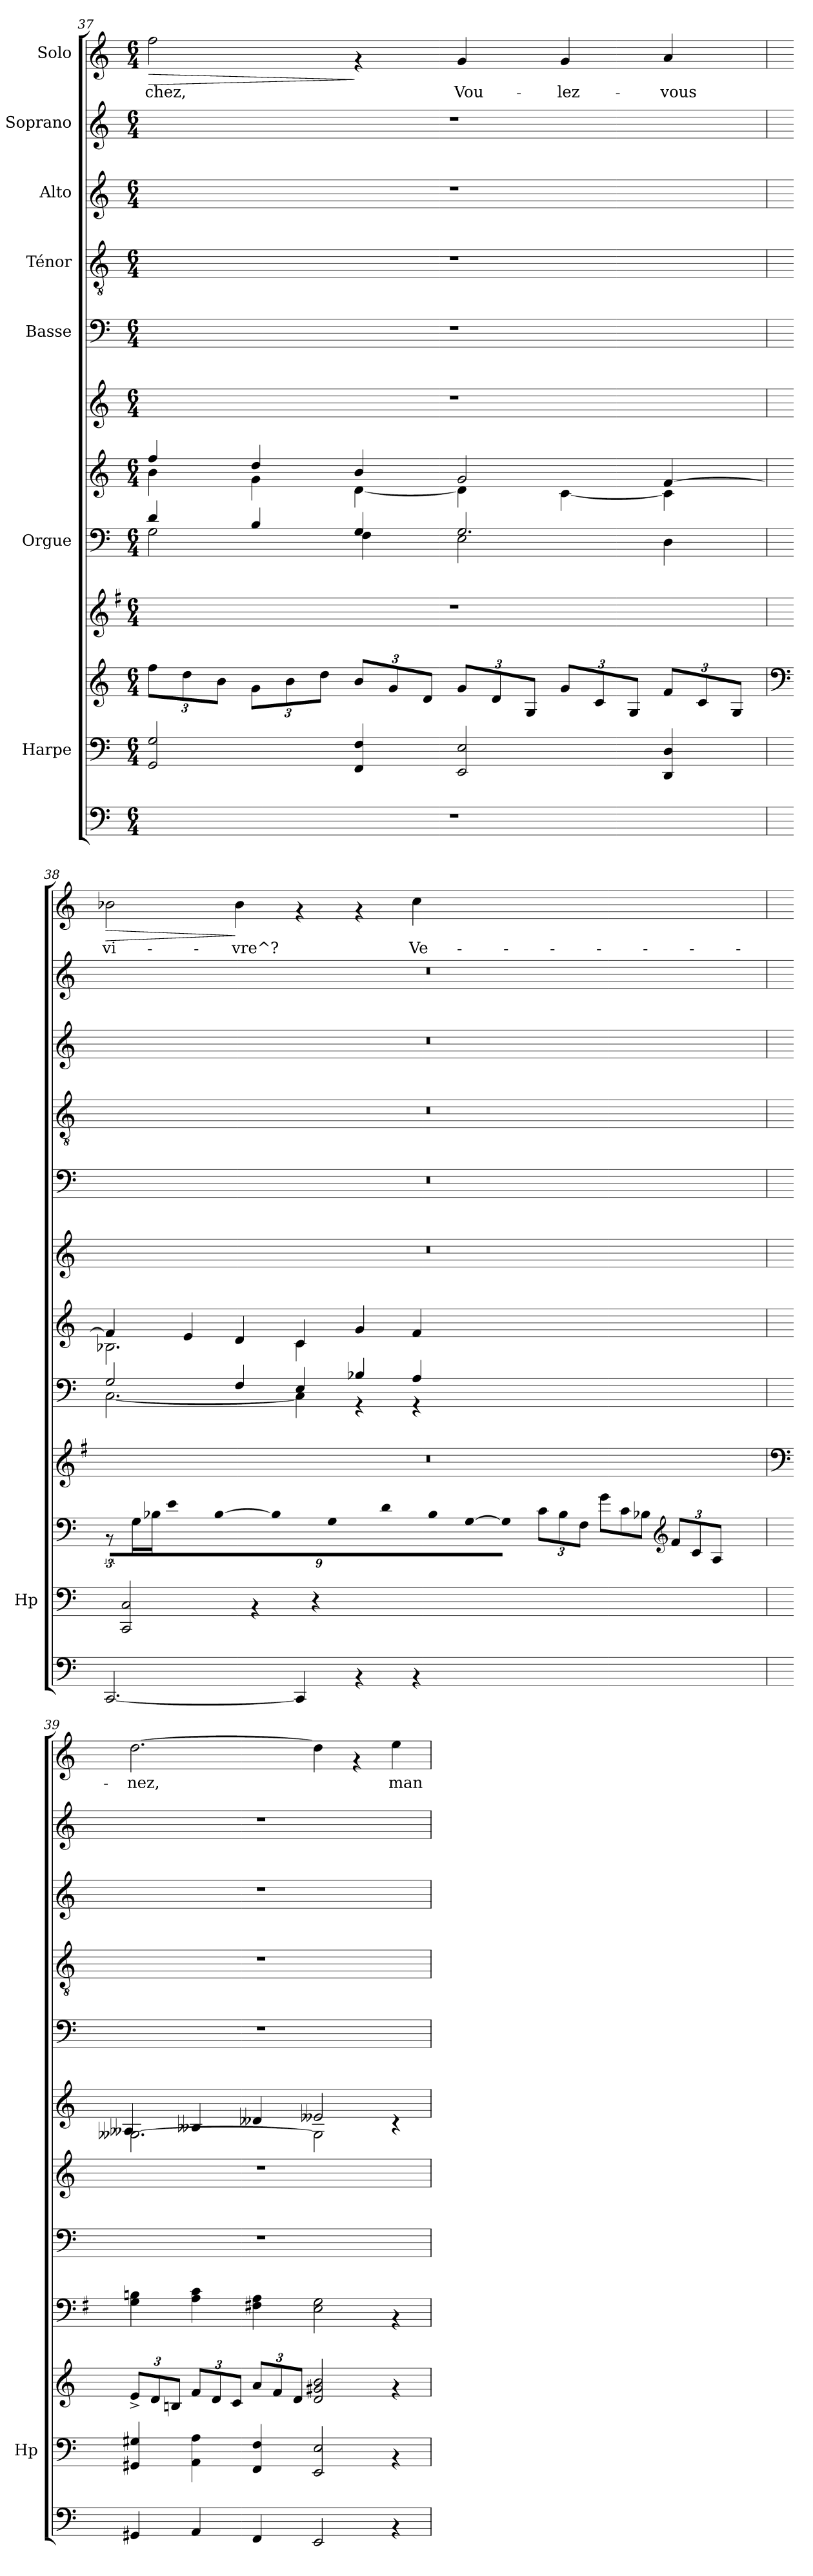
**kern	**kern	**kern	**kern	**kern	**kern	**kern	**kern	**kern	**kern	**kern	**kern	**text	**dynam
*part10	*part9	*part9	*part8	*part7	*part7	*part6	*part5	*part4	*part3	*part2	*part1	*part1	*part1
*staff12	*staff11	*staff10	*staff9	*staff8	*staff7	*staff6	*staff5	*staff4	*staff3	*staff2	*staff1	*staff1	*staff1
*	*I"Harpe	*	*	*I"Orgue	*	*	*I"Basse	*I"Ténor	*I"Alto	*I"Soprano	*I"Solo	*	*
*	*I'Hp	*	*	*	*	*	*	*	*	*	*	*	*
!!LO:PB:g=z
*clefF4	*clefF4	*clefG2	*clefG2	*clefF4	*clefG2	*clefG2	*clefF4	*clefGv2	*clefG2	*clefG2	*clefG2	*	*
*	*	*	*ITrd-3c-5	*	*	*	*	*	*	*	*	*	*
*k[]	*k[]	*k[]	*k[]	*k[]	*k[]	*k[]	*k[]	*k[]	*k[]	*k[]	*k[]	*	*
*C:	*C:	*C:	*C:	*C:	*C:	*C:	*C:	*C:	*C:	*C:	*C:	*	*
*M6/4	*M6/4	*M6/4	*M6/4	*M6/4	*M6/4	*M6/4	*M6/4	*M6/4	*M6/4	*M6/4	*M6/4	*	*
*	*	*Xbrackettup	*	*	*	*	*	*	*	*	*	*	*
=37	=37	=37	=37	=37	=37	=37	=37	=37	=37	=37	=37	=37	=37
*	*	*	*	*^	*^	*	*	*	*	*	*	*	*
!	!	!	!	!	!	!	!	!	!	!	!	!	!	!LO:LY:b	!LO:HP:b
1.r	2GG/ 2G/	12ff\L	1.r	4d/	2G\	4ff/	4b\	1.r	1.r	1.r	1.r	1.r	2ff\	-chez,	>
.	.	12dd\	.	.	.	.	.	.	.	.	.	.	.	.	.
.	.	12b\J	.	.	.	.	.	.	.	.	.	.	.	.	.
.	.	12g\L	.	4B/	.	4dd/	4g\	.	.	.	.	.	.	.	.
.	.	12b\	.	.	.	.	.	.	.	.	.	.	.	.	.
.	.	12dd\J	.	.	.	.	.	.	.	.	.	.	.	.	.
.	4FF/ 4F/	12b/L	.	4G/	4F\	4b/	[<4d\	.	.	.	.	.	4rf	.	]
.	.	12g/	.	.	.	.	.	.	.	.	.	.	.	.	.
.	.	12d/J	.	.	.	.	.	.	.	.	.	.	.	.	.
!	!	!	!	!	!	!	!	!	!	!	!	!	!	!LO:LY:b	!
.	2EE/ 2E/	12g/L	.	2.G/	2E\	2g/	4d\]	.	.	.	.	.	4g/	Vou-	.
.	.	12d/	.	.	.	.	.	.	.	.	.	.	.	.	.
.	.	12G/J	.	.	.	.	.	.	.	.	.	.	.	.	.
!	!	!	!	!	!	!	!	!	!	!	!	!	!	!LO:LY:b	!
.	.	12g/L	.	.	.	.	[>4c\	.	.	.	.	.	4g/	-lez-	.
.	.	12c/	.	.	.	.	.	.	.	.	.	.	.	.	.
.	.	12G/J	.	.	.	.	.	.	.	.	.	.	.	.	.
!	!	!	!	!	!	!	!	!	!	!	!	!	!	!LO:LY:b	!
.	4DD/ 4D/	12f/L	.	.	4D\	[>4f/	4c\]	.	.	.	.	.	4a/	-vous	.
.	.	12c/	.	.	.	.	.	.	.	.	.	.	.	.	.
.	.	12G/J	.	.	.	.	.	.	.	.	.	.	.	.	.
=38	=38	=38	=38	=38	=38	=38	=38	=38	=38	=38	=38	=38	=38	=38	=38
*	*	*clefF4	*	*	*	*	*	*	*	*	*	*	*	*	*
*	*	*brackettup	*	*	*	*	*	*	*	*	*	*	*	*	*
!	!	!	!	!	!	!	!	!	!LO:N:vis=1	!LO:N:vis=1	!LO:N:vis=1	!LO:N:vis=1	!	!LO:LY:b	!LO:HP:b
[<2.CC/	18ryy	12rAA	1.r	2G/	[<2.C\	4f/]	2.B-X\	1.r	1.r	1.r	1.r	1.r	2b-X\	vi-	>
.	2CC/ 2C/	.	.	.	.	.	.	.	.	.	.	.	.	.	.
.	.	18G\L	.	.	.	.	.	.	.	.	.	.	.	.	.
.	.	18B-X\J	.	.	.	.	.	.	.	.	.	.	.	.	.
*	*	*Xbrackettup	*	*	*	*	*	*	*	*	*	*	*	*	*
.	.	27e\L	.	.	.	.	.	.	.	.	.	.	.	.	.
.	.	[54B-\	.	.	.	.	.	.	.	.	.	.	.	.	.
.	.	54B-\]	.	.	.	4e/	.	.	.	.	.	.	.	.	.
.	.	27G\J	.	.	.	.	.	.	.	.	.	.	.	.	.
.	.	12d\L	.	.	.	.	.	.	.	.	.	.	.	.	.
.	.	12B-\	.	.	.	.	.	.	.	.	.	.	.	.	.
.	.	[108%5G\J	.	.	.	.	.	.	.	.	.	.	.	.	.
!	!	!	!	!	!	!	!	!	!	!	!	!	!	!LO:LY:b	!
.	.	.	.	4F/	.	4d/	.	.	.	.	.	.	4b-\	-vre^?	]
.	.	27G\J]	.	.	.	.	.	.	.	.	.	.	.	.	.
.	4rAA	12c\L	.	.	.	.	.	.	.	.	.	.	.	.	.
.	.	12B-\	.	.	.	.	.	.	.	.	.	.	.	.	.
.	.	12F\J	.	.	.	.	.	.	.	.	.	.	.	.	.
4CC/]	.	.	.	4E/	4C\]	4c/	4c\	.	.	.	.	.	4rf	.	.
*	*	*Xtuplet	*	*	*	*	*	*	*	*	*	*	*	*	*
.	4r	12g\L	.	.	.	.	.	.	.	.	.	.	.	.	.
.	.	12c\	.	.	.	.	.	.	.	.	.	.	.	.	.
.	.	12B-X\J	.	.	.	.	.	.	.	.	.	.	.	.	.
4rAA	.	.	.	4B-X/	4rGG	4g/	2ryy	.	.	.	.	.	4rf	.	.
*	*	*clefG2	*	*	*	*	*	*	*	*	*	*	*	*	*
*	*	*tuplet	*	*	*	*	*	*	*	*	*	*	*	*	*
.	9%4ryy	12f/L	.	.	.	.	.	.	.	.	.	.	.	.	.
.	.	12c/	.	.	.	.	.	.	.	.	.	.	.	.	.
.	.	12A/J	.	.	.	.	.	.	.	.	.	.	.	.	.
!	!	!	!	!	!	!	!	!	!	!	!	!	!	!LO:LY:b	!
4rAA	.	.	.	4A/	4rGG	4f/	.	.	.	.	.	.	4cc\	Ve-	.
.	.	36%7ryy	.	.	.	.	.	.	.	.	.	.	.	.	.
*	*	*	*	*v	*v	*	*	*	*	*	*	*	*	*	*
*	*	*	*	*	*v	*v	*	*	*	*	*	*	*	*
!!LO:PB:g=z
=39	=39	=39	=39	=39	=39	=39	=39	=39	=39	=39	=39	=39	=39
*	*	*	*clefF4	*	*	*	*	*	*	*	*	*	*
*	*	*	*	*	*	*^	*	*	*	*	*	*	*
!	!	!	!	!	!	!	!	!	!	!	!	!	!LO:LY:b	!
4GG#X/	4GG#X/ 4G#X/	12e^</L	4c\ 4en\	1.r	1.r	[<2.G--\	4A--/	1.r	1.r	1.r	1.r	[>2.dd\	-nez,	.
.	.	12d/	.	.	.	.	.	.	.	.	.	.	.	.
.	.	12Bn/J	.	.	.	.	.	.	.	.	.	.	.	.
4AA/	4AA\ 4A\	12f/L	4d\ 4f\	.	.	.	4B--/	.	.	.	.	.	.	.
.	.	12d/	.	.	.	.	.	.	.	.	.	.	.	.
.	.	12c/J	.	.	.	.	.	.	.	.	.	.	.	.
4FF/	4FF/ 4F/	12a/L	4Bn\ 4d\	.	.	.	4d--/	.	.	.	.	.	.	.
.	.	12f/	.	.	.	.	.	.	.	.	.	.	.	.
.	.	12d/J	.	.	.	.	.	.	.	.	.	.	.	.
2EE/	2EE/ 2E/	2d/ 2g#X/ 2b/	2A\ 2c\	.	.	2G--\]	2e--/	.	.	.	.	4dd\]	.	.
.	.	.	.	.	.	.	.	.	.	.	.	4rf	.	.
!	!	!	!	!	!	!	!	!	!	!	!	!	!LO:LY:b	!
4rAA	4rAA	4rf	4rAA	.	.	4rB	4ryy	.	.	.	.	4ee\	man-	.
*	*	*	*	*	*	*v	*v	*	*	*	*	*	*	*
=	=	=	=	=	=	=	=	=	=	=	=	=	=
*-	*-	*-	*-	*-	*-	*-	*-	*-	*-	*-	*-	*-	*-
